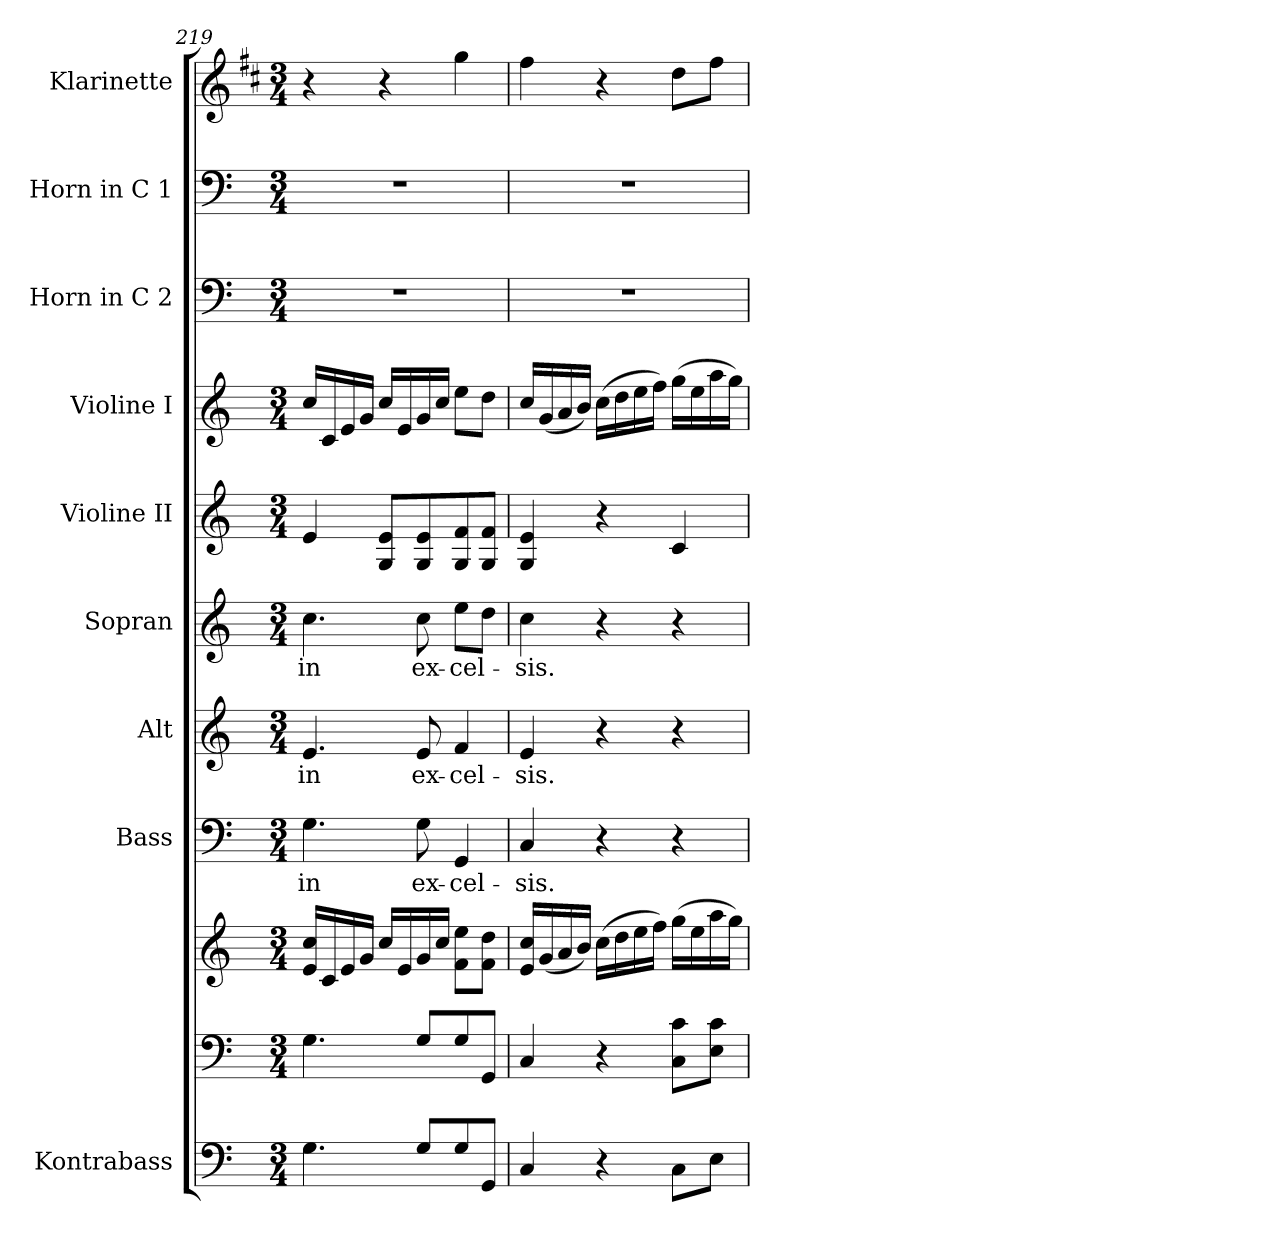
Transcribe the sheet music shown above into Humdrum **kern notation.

**kern	**kern	**kern	**kern	**text	**kern	**text	**kern	**text	**kern	**kern	**kern	**kern	**kern
*part10	*part9	*part9	*part8	*part8	*part7	*part7	*part6	*part6	*part5	*part4	*part3	*part2	*part1
*staff11	*staff10	*staff9	*staff8	*staff8	*staff7	*staff7	*staff6	*staff6	*staff5	*staff4	*staff3	*staff2	*staff1
*I"Kontrabass	*	*	*I"Bass	*	*I"Alt	*	*I"Sopran	*	*I"Violine II	*I"Violine I	*I"Horn in C 2	*I"Horn in C 1	*I"Klarinette
*I'Kb.	*	*	*I'B.	*	*I'A.	*	*I'S.	*	*I'Vl. II	*I'Vl. I	*I'Horn 2	*I'Horn 1	*I'Kl.
*clefF4	*clefF4	*clefG2	*clefF4	*	*clefG2	*	*clefG2	*	*clefG2	*clefG2	*clefF4	*clefF4	*clefG2
*ITrd7c12	*	*	*	*	*	*	*	*	*	*	*	*	*ITrd1c2
*k[]	*k[]	*k[]	*k[]	*	*k[]	*	*k[]	*	*k[]	*k[]	*k[]	*k[]	*k[]
*C:	*C:	*C:	*C:	*	*C:	*	*C:	*	*C:	*C:	*C:	*C:	*C:
*M3/4	*M3/4	*M3/4	*M3/4	*	*M3/4	*	*M3/4	*	*M3/4	*M3/4	*M3/4	*M3/4	*M3/4
=219	=219	=219	=219	=219	=219	=219	=219	=219	=219	=219	=219	=219	=219
!	!	!	!	!LO:LY:b	!	!LO:LY:b	!	!LO:LY:b	!	!	!	!	!
4.GG\	4.G\	16e/ 16cc/LL	4.G\	in	4.e/	in	4.cc\	in	4e/	16cc/LL	2.r	2.r	4r
.	.	16c/	.	.	.	.	.	.	.	16c/	.	.	.
.	.	16e/	.	.	.	.	.	.	.	16e/	.	.	.
.	.	16g/JJ	.	.	.	.	.	.	.	16g/JJ	.	.	.
.	.	16cc/LL	.	.	.	.	.	.	8G/ 8e/L	16cc/LL	.	.	4r
.	.	16e/	.	.	.	.	.	.	.	16e/	.	.	.
!	!	!	!	!LO:LY:b	!	!LO:LY:b	!	!LO:LY:b	!	!	!	!	!
8GG/L	8G/L	16g/	8G\	ex-	8e/	ex-	8cc\	ex-	8G/ 8e/	16g/	.	.	.
.	.	16cc/JJ	.	.	.	.	.	.	.	16cc/JJ	.	.	.
!	!	!	!	!LO:LY:b	!	!LO:LY:b	!	!LO:LY:b	!	!	!	!	!
8GG/	8G/	8f\ 8ee\L	4GG/	-cel-	4f/	-cel-	8ee\L	-cel-	8G/ 8f/	8ee\L	.	.	4ff\
8GGG/J	8GG/J	8f\ 8dd\J	.	.	.	.	8dd\J	.	8G/ 8f/J	8dd\J	.	.	.
=220	=220	=220	=220	=220	=220	=220	=220	=220	=220	=220	=220	=220	=220
!	!	!	!	!LO:LY:b	!	!LO:LY:b	!	!LO:LY:b	!	!	!	!	!
4CC/	4C/	16e/ 16cc/LL	4C/	-sis.	4e/	-sis.	4cc\	-sis.	4G/ 4e/	16cc/LL	2.r	2.r	4ee\
.	.	(<16g/	.	.	.	.	.	.	.	(<16g/	.	.	.
.	.	16a/	.	.	.	.	.	.	.	16a/	.	.	.
.	.	16b/JJ)	.	.	.	.	.	.	.	16b/JJ)	.	.	.
4r	4r	(>16cc\LL	4r	.	4r	.	4r	.	4r	(>16cc\LL	.	.	4r
.	.	16dd\	.	.	.	.	.	.	.	16dd\	.	.	.
.	.	16ee\	.	.	.	.	.	.	.	16ee\	.	.	.
.	.	16ff\JJ)	.	.	.	.	.	.	.	16ff\JJ)	.	.	.
8CC\L	8C\ 8c\L	(>16gg\LL	4r	.	4r	.	4r	.	4c/	(>16gg\LL	.	.	8cc\L
.	.	16ee\	.	.	.	.	.	.	.	16ee\	.	.	.
8EE\J	8E\ 8c\J	16aa\	.	.	.	.	.	.	.	16aa\	.	.	8ee\J
.	.	16gg\JJ)	.	.	.	.	.	.	.	16gg\JJ)	.	.	.
=	=	=	=	=	=	=	=	=	=	=	=	=	=
*-	*-	*-	*-	*-	*-	*-	*-	*-	*-	*-	*-	*-	*-
